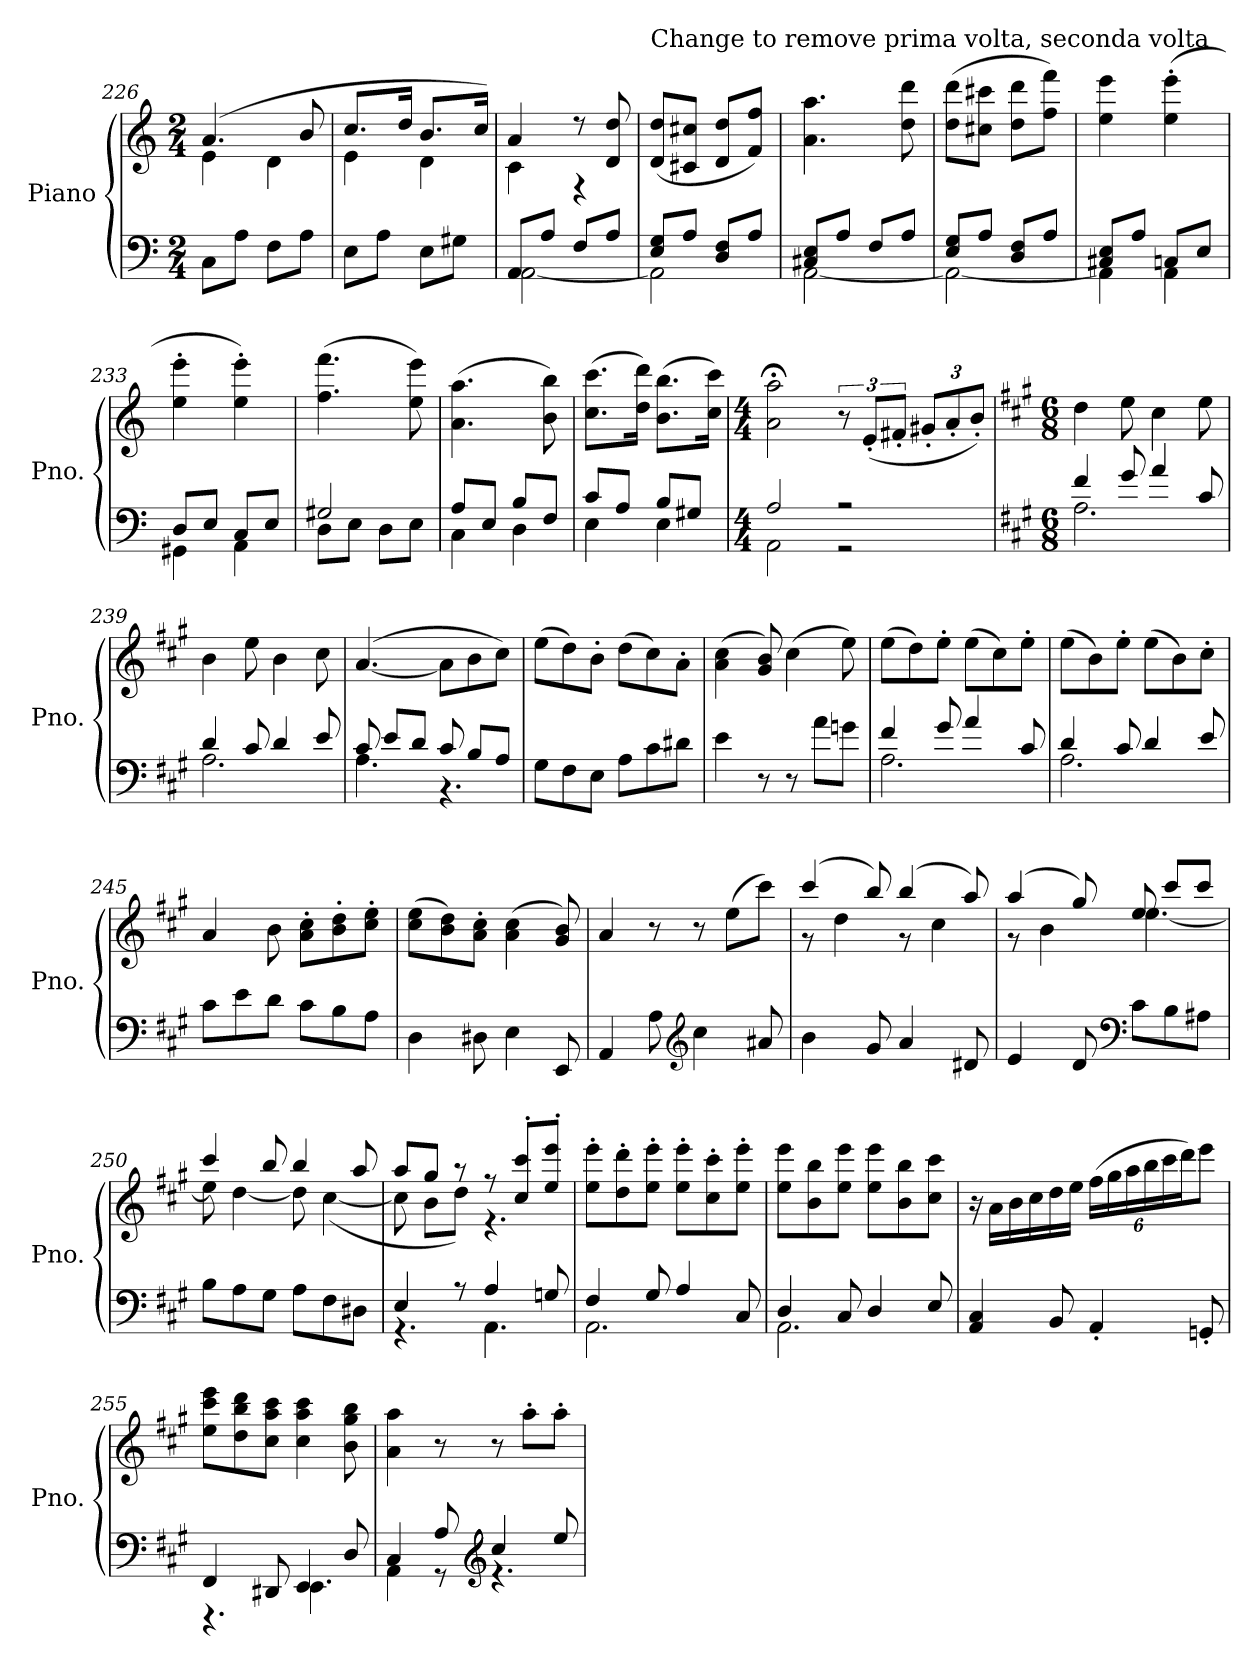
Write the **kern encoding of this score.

**kern	**kern
*part1	*part1
*staff2	*staff1
*I"Piano	*
*I'Pno.	*
*clefF4	*clefG2
*k[]	*k[]
*M2/4	*M2/4
=226	=226
*	*^
8C\L	(>4.a/	4e\
8A\J	.	.
8F\L	.	4d\
8A\J	8b/	.
=227	=227	=227
8E\L	8.cc/L	4e\
8A\J	.	.
.	16dd/Jk	.
8E\L	8.b/L	4d\
8G#X\J	.	.
.	16cc/Jk)	.
=228	=228	=228
*^	*	*
8AA/L	[2AA\	4a/	4c\
8A/J	.	.	.
8F/L	.	8r	4r
8A/J	.	8d/ 8dd/	.
*	*	*v	*v
=229	=229	=229
!	!	!LO:TX:a:t=Change to remove prima volta, seconda volta
8E/ 8G/L	2AA\]	(<8d/ 8dd/L
8A/J	.	8c#X/ 8cc#X/J
8D/ 8F/L	.	8d/ 8dd/L
8A/J	.	8f/ 8ff/J)
=230	=230	=230
8C#X/ 8E/L	[2AA\	4.a\ 4.aa\
8A/J	.	.
8F/L	.	.
8A/J	.	8dd\ 8ddd\
=231	=231	=231
8E/ 8G/L	2AA\_	(>8dd\ 8ddd\L
8A/J	.	8cc#X\ 8ccc#X\J
8D/ 8F/L	.	8dd\ 8ddd\L
8A/J	.	8ff\ 8fff\J)
=232	=232	=232
8C#X/ 8E/L	4AA\]	4ee\ 4eee\
8A/J	.	.
8Cn/L	4AA\	(>4ee\' 4eee\'
8E/J	.	.
=233	=233	=233
8D/L	4GG#X\	4ee\' 4eee\'
8E/J	.	.
8C/L	4AA\	4ee\' 4eee\')
8E/J	.	.
=234	=234	=234
2G#X/	8D\L	(>4.ff\ 4.fff\
.	8E\J	.
.	8D\L	.
.	8E\J	8ee\ 8eee\)
=235	=235	=235
8A/L	4C\	(>4.a\ 4.aa\
8E/J	.	.
8B/L	4D\	.
8F/J	.	8b\ 8bb\)
=236	=236	=236
8c/L	4E\	(>8.cc\ 8.ccc\L
8A/J	.	.
.	.	16dd\ 16ddd\Jk)
8B/L	4E\	(>8.b\ 8.bb\L
8G#X/J	.	.
.	.	16cc\ 16ccc\Jk)
=237	=237	=237
*M4/4	*	*M4/4
2A/	2AA\	2a\;< 2aa\;<
2r	2r	12r
.	.	(<12e'/L
.	.	12f#X'/J
.	.	12g#X'/L
.	.	12a'/
.	.	12b'/J)
=238	=238	=238
*k[f#c#g#]	*	*k[f#c#g#]
*M6/8	*	*M6/8
4f#/	2.A\	4dd\
8g#/	.	8ee\
4a/	.	4cc#\
8c#/	.	8ee\
=239	=239	=239
4d/	2.A\	4b\
8c#/	.	8ee\
4d/	.	4b\
8e/	.	(8cc#\
=240	=240	=240
8c#/	4.A\	(>[4.a/
8e/L	.	.
8d/J	.	.
8c#/	4.r	8a\L]
8B/L	.	8b\
8A/J	.	8cc#\J)
*v	*v	*
=241	=241
8G#\L	(>8ee\L
8F#\	8dd\)
8E\J	8b'\J
8A\L	(>8dd\L
8c#\	8cc#\)
8d#X\J	8a'\J
=242	=242
4e\	(>4a\ 4cc#\
8r	8g#/ 8b/)
8r	(>4cc#\
8a\L	.
8gn\J	8ee\)
=243	=243
*^	*
4f#/	2.A\	(>8ee\L
.	.	8dd\)
8g#/	.	8ee'\J
4a/	.	(>8ee\L
.	.	8cc#\)
8c#/	.	8ee'\J
=244	=244	=244
4d/	2.A\	(>8ee\L
.	.	8b\)
8c#/	.	8ee'\J
4d/	.	(>8ee\L
.	.	8b\)
8e/	.	8cc#'\J
*v	*v	*
=245	=245
8c#\L	4a/
8e\	.
8d\J	8b\
8c#\L	8a\' 8cc#\'L
8B\	8b\' 8dd\'
8A\J	8cc#\' 8ee\'J
=246	=246
4D\	(>8cc#\ 8ee\L
.	8b\ 8dd\)
8D#X\	8a\' 8cc#\'J
4E\	(>4a\ 4cc#\
8EE/	8g#/ 8b/)
=247	=247
4AA/	4a/
8A\	8r
*clefG2	*
4cc#\	8r
.	(>8ee\L
8a#X/	8ccc#\J)
=248	=248
*	*^
4b\	(>4ccc#/	8r
.	.	4dd\
8g#/	8bb/)	.
4a/	(>4bb/	8r
.	.	4cc#\
8d#X/	8aa/)	.
=249	=249	=249
4e/	(>4aa/	8r
.	.	4b\
8d/	8gg#/)	.
*clefF4	*	*
8c#\L	8ee/	[4.ee\
8B\	8ccc#/L	.
8A#X\J	8ccc#/J	.
=250	=250	=250
8B\L	4ccc#/	8ee\]
8A\	.	[4dd\
8G#\J	8bb/	.
8A\L	4bb/	8dd\]
8F#\	.	(<[4cc#\
8D#X\J	8aa/	.
=251	=251	=251
*^	*	*
4E/	4.r	8aa/L	8cc#\]
.	.	8gg#/J	8b\L
8r	.	8r	8dd\J)
4A/	4.AA\	8r	4.r
.	.	8cc#/' 8ccc#/'L	.
8Gn/	.	8ee/' 8eee/'J	.
*	*	*v	*v
=252	=252	=252
4F#/	2.AA\	8ee\' 8eee\'L
.	.	8dd\' 8ddd\'
8G#/	.	8ee\' 8eee\'J
4A/	.	8ee\' 8eee\'L
.	.	8cc#\' 8ccc#\'
8C#/	.	8ee\' 8eee\'J
=253	=253	=253
4D/	2.AA\	8ee\ 8eee\L
.	.	8b\ 8bb\
8C#/	.	8ee\ 8eee\J
4D/	.	8ee\ 8eee\L
.	.	8b\ 8bb\
8E/	.	8cc#\ 8ccc#\J
*v	*v	*
=254	=254
4AA/ 4C#/	16r
.	16a\LL
.	16b\
.	16cc#\
8BB/	16dd\
.	16ee\JJ
*	*Xbrackettup
4AA'/	(>24ff#\LL
.	24gg#\
.	24aa\
.	24bb\
.	24ccc#\
.	24ddd\J)
8GGn'/	8eee\J
=255	=255
*^	*
4FF#/	4.r	8ee\ 8ccc#\ 8eee\L
.	.	8dd\ 8bb\ 8ddd\
8DD#X/	.	8cc#\ 8aa\ 8ccc#\J
4EE/	4.EE\	4cc#\ 4aa\ 4ccc#\
8D/	.	8b\ 8gg#\ 8bb\
=256	=256	=256
4C#/	4AA\	4a\ 4aa\
8A/	8r	8r
*clefG2	*	*
4cc#/	4.r	8r
.	.	8aa'\L
8ee/	.	8aa'\J
*v	*v	*
=	=
*-	*-
